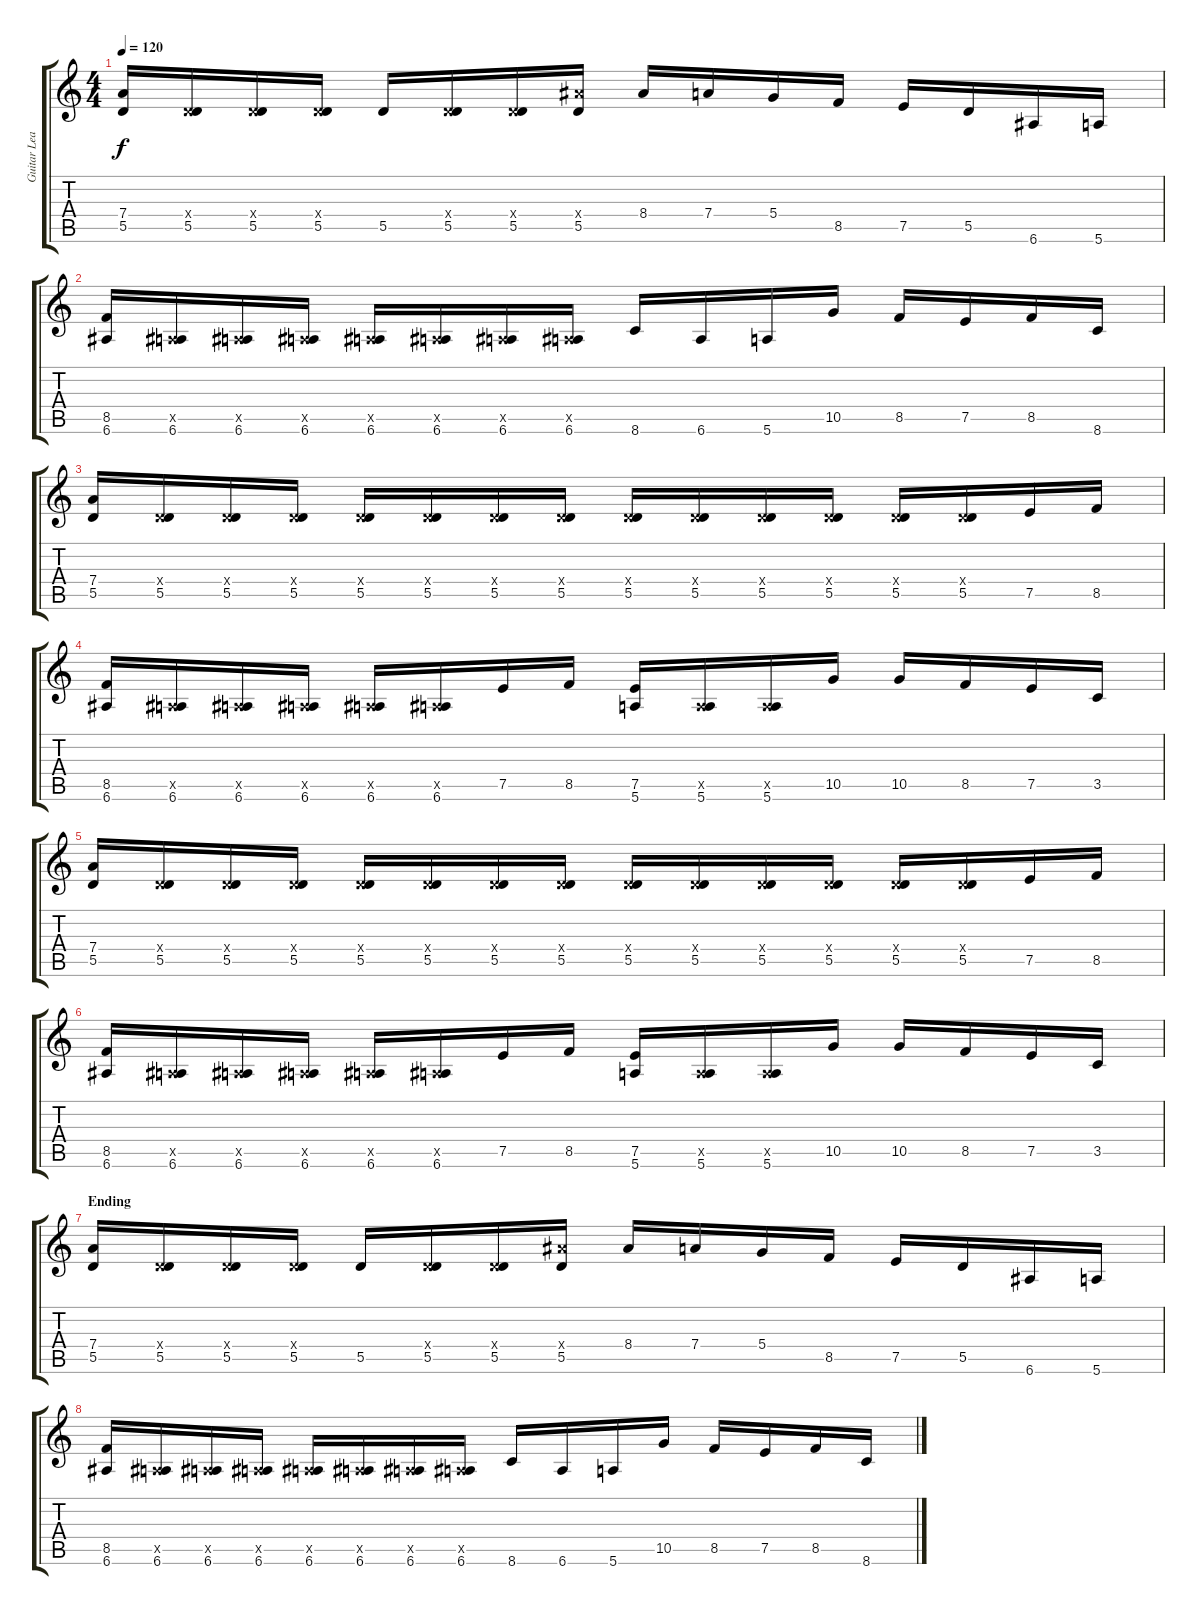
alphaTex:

\track ("Guitar Lead" "Guitar Lea") {instrument overdrivenguitar}
\staff {score tabs}
\tuning (E4 B3 G3 D3 A2 E2) {hide}
\ts (4 4)
\tempo 120
\clef g2
\ks c
(7.4 5.5).16{dy f} (0.4{x} 5.5).16 (0.4{x} 5.5).16 (0.4{x} 5.5).16 5.5.16 (0.4{x} 5.5).16 (0.4{x} 5.5).16 (8.4{x} 5.5).16 8.4.16 7.4.16 5.4.16 8.5.16 7.5.16 5.5.16 6.6.16 5.6.16 |
(8.5 6.6).16 (0.5{x} 6.6).16 (0.5{x} 6.6).16 (0.5{x} 6.6).16 (0.5{x} 6.6).16 (0.5{x} 6.6).16 (0.5{x} 6.6).16 (0.5{x} 6.6).16 8.6.16 6.6.16 5.6.16 10.5.16 8.5.16 7.5.16 8.5.16 8.6.16 |
(7.4 5.5).16 (0.4{x} 5.5).16 (0.4{x} 5.5).16 (0.4{x} 5.5).16 (0.4{x} 5.5).16 (0.4{x} 5.5).16 (0.4{x} 5.5).16 (0.4{x} 5.5).16 (0.4{x} 5.5).16 (0.4{x} 5.5).16 (0.4{x} 5.5).16 (0.4{x} 5.5).16 (0.4{x} 5.5).16 (0.4{x} 5.5).16 7.5.16 8.5.16 |
(8.5 6.6).16 (0.5{x} 6.6).16 (0.5{x} 6.6).16 (0.5{x} 6.6).16 (0.5{x} 6.6).16 (0.5{x} 6.6).16 7.5.16 8.5.16 (7.5 5.6).16 (0.5{x} 5.6).16 (0.5{x} 5.6).16 10.5.16 10.5.16 8.5.16 7.5.16 3.5.16 |
(7.4 5.5).16 (0.4{x} 5.5).16 (0.4{x} 5.5).16 (0.4{x} 5.5).16 (0.4{x} 5.5).16 (0.4{x} 5.5).16 (0.4{x} 5.5).16 (0.4{x} 5.5).16 (0.4{x} 5.5).16 (0.4{x} 5.5).16 (0.4{x} 5.5).16 (0.4{x} 5.5).16 (0.4{x} 5.5).16 (0.4{x} 5.5).16 7.5.16 8.5.16 |
(8.5 6.6).16 (0.5{x} 6.6).16 (0.5{x} 6.6).16 (0.5{x} 6.6).16 (0.5{x} 6.6).16 (0.5{x} 6.6).16 7.5.16 8.5.16 (7.5 5.6).16 (0.5{x} 5.6).16 (0.5{x} 5.6).16 10.5.16 10.5.16 8.5.16 7.5.16 3.5.16 |
\section ("" "Ending")
(7.4 5.5).16 (0.4{x} 5.5).16 (0.4{x} 5.5).16 (0.4{x} 5.5).16 5.5.16 (0.4{x} 5.5).16 (0.4{x} 5.5).16 (8.4{x} 5.5).16 8.4.16 7.4.16 5.4.16 8.5.16 7.5.16 5.5.16 6.6.16 5.6.16 |
(8.5 6.6).16 (0.5{x} 6.6).16 (0.5{x} 6.6).16 (0.5{x} 6.6).16 (0.5{x} 6.6).16 (0.5{x} 6.6).16 (0.5{x} 6.6).16 (0.5{x} 6.6).16 8.6.16 6.6.16 5.6.16 10.5.16 8.5.16 7.5.16 8.5.16 8.6.16
